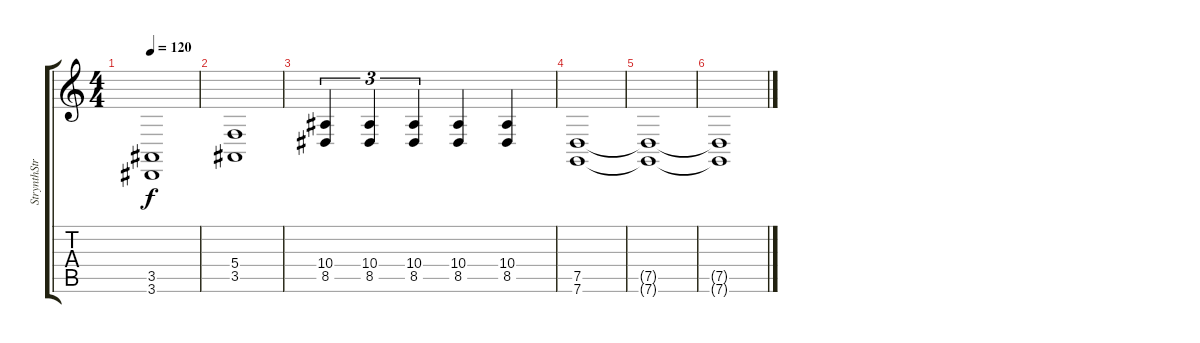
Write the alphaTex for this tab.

\track ("StrynthStrings" "StrynthStr") {instrument synthstrings1}
\staff {score tabs}
\tuning (D4 A3 F3 C3 G2 C2) {hide}
\ts (4 4)
\tempo 120
\clef g2
\ks c
(3.5 3.6).1{dy f} |
(5.4 3.5).1 |
(10.4 8.5).4{tu (3 2)} (10.4 8.5).4{tu (3 2)} (10.4 8.5).4{tu (3 2)} (10.4 8.5).4 (10.4 8.5).4 |
(7.5 7.6).1 |
(7.5{t} 7.6{t}).1 |
(7.5{t} 7.6{t}).1
